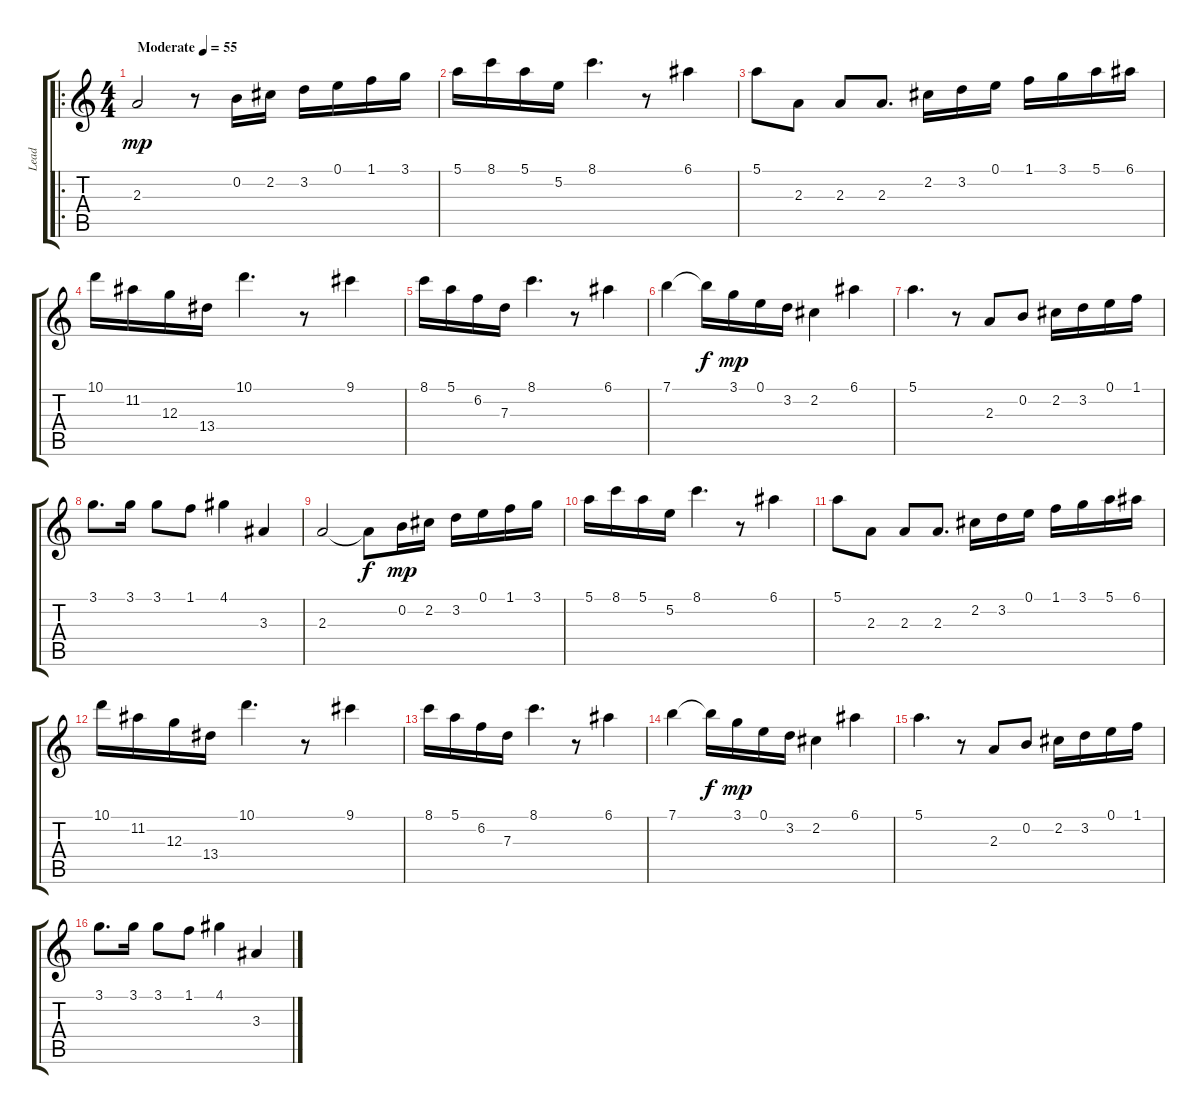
\track ("Lead" "Lead") {instrument acousticguitarsteel}
\staff {score tabs}
\tuning (E4 B3 G3 D3 A2 E2) {hide}
\ro
\ts (4 4)
\tempo (55 "Moderate")
\clef g2
\ks c
2.3.2{dy mp instrument acousticguitarsteel} r.8 0.2.16 2.2.16 3.2.16 0.1.16 1.1.16 3.1.16 |
5.1.16 8.1.16 5.1.16 5.2.16 8.1.4{d} r.8 6.1.4 |
5.1.8 2.3.8 2.3.8 2.3.8{d} 2.2.16 3.2.16 0.1.16 1.1.16 3.1.16 5.1.16 6.1.16 |
10.1.16 11.2.16 12.3.16 13.4.16 10.1.4{d} r.8 9.1.4 |
8.1.16 5.1.16 6.2.16 7.3.16 8.1.4{d} r.8 6.1.4 |
7.1.4 7.1{t}.16{dy f} 3.1.16{dy mp} 0.1.16 3.2.16 2.2.4 6.1.4 |
5.1.4{d} r.8 2.3.8 0.2.8 2.2.16 3.2.16 0.1.16 1.1.16 |
3.1.8{d} 3.1.16 3.1.8 1.1.8 4.1.4 3.3.4 |
2.3.2 2.3{t}.8{dy f} 0.2.16{dy mp} 2.2.16 3.2.16 0.1.16 1.1.16 3.1.16 |
5.1.16 8.1.16 5.1.16 5.2.16 8.1.4{d} r.8 6.1.4 |
5.1.8 2.3.8 2.3.8 2.3.8{d} 2.2.16 3.2.16 0.1.16 1.1.16 3.1.16 5.1.16 6.1.16 |
10.1.16 11.2.16 12.3.16 13.4.16 10.1.4{d} r.8 9.1.4 |
8.1.16 5.1.16 6.2.16 7.3.16 8.1.4{d} r.8 6.1.4 |
7.1.4 7.1{t}.16{dy f} 3.1.16{dy mp} 0.1.16 3.2.16 2.2.4 6.1.4 |
5.1.4{d} r.8 2.3.8 0.2.8 2.2.16 3.2.16 0.1.16 1.1.16 |
3.1.8{d} 3.1.16 3.1.8 1.1.8 4.1.4 3.3.4
